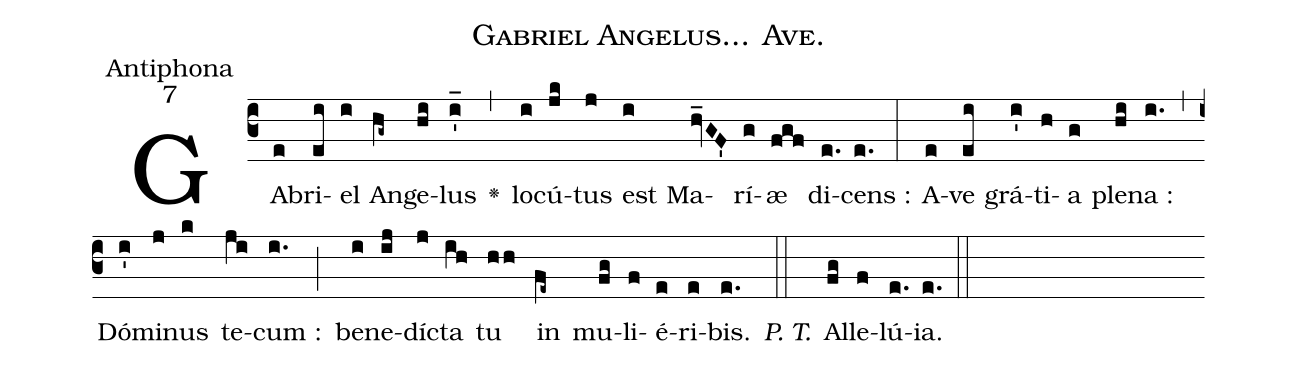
name:Gabriel Angelus... Ave.;
office-part:Antiphona;
mode:7;
def-m1:}{\greseteolcustos{manual}{;
def-m2:\ifx\breakbeforeEuouae\undefined\else;
def-m3:\fi}\ifx\noeuouae\undefined\def\noeuouae{F}\fi\if\noeuouae F{;
def-m4:}\fi;
%%
(c3) GA(e)bri(ei)el(i) An(hg~)ge(hi)lus(i'_) <v>\greheightstar</v>(,)
lo(i)cú(jk)tus(j) est(i) Ma(hv_GF')rí(g)æ(fgf) di(e.)cens :(e.) (:)
A(e)ve(ei) grá(i')ti(h)a(g) ple(hi)na :(i.) (,) Dó(i')mi(j)nus(k) te(ji)cum :(i.) (;)
be(i)ne(ij)dí(j)cta(ih) tu(hh) in(fe~) mu(fg)li(f)é(e)ri(e)bis.(e.) <i>P. T.</i>(::) Al(fg)le(f)lú(e.)ia.(e.) (::)
